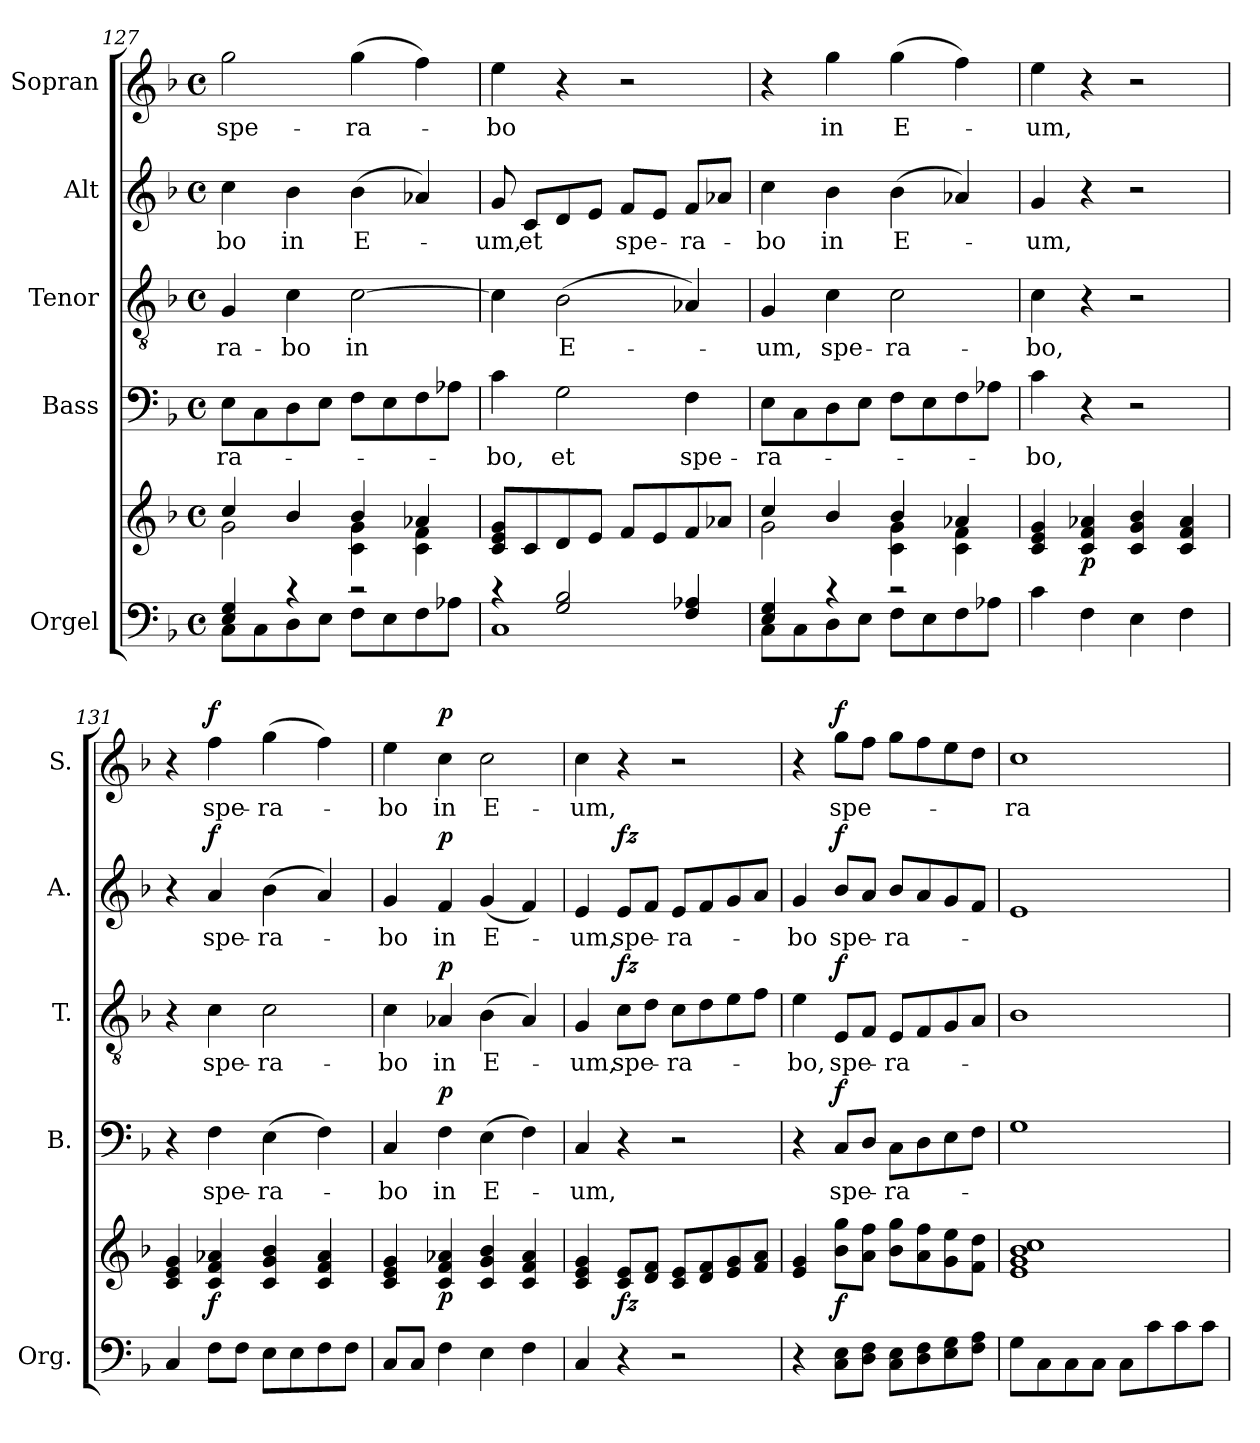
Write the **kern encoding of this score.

**kern	**kern	**dynam	**kern	**text	**dynam	**kern	**text	**dynam	**kern	**text	**dynam	**kern	**text	**dynam
*part5	*part5	*part5	*part4	*part4	*part4	*part3	*part3	*part3	*part2	*part2	*part2	*part1	*part1	*part1
*staff6	*staff5	*staff5/6	*staff4	*staff4	*staff4	*staff3	*staff3	*staff3	*staff2	*staff2	*staff2	*staff1	*staff1	*staff1
*I"Orgel	*	*	*I"Bass	*	*	*I"Tenor	*	*	*I"Alt	*	*	*I"Sopran	*	*
*I'Org.	*	*	*I'B.	*	*	*I'T.	*	*	*I'A.	*	*	*I'S.	*	*
*clefF4	*clefG2	*	*clefF4	*	*	*clefGv2	*	*	*clefG2	*	*	*clefG2	*	*
*k[b-]	*k[b-]	*	*k[b-]	*	*	*k[b-]	*	*	*k[b-]	*	*	*k[b-]	*	*
*F:	*F:	*	*F:	*	*	*F:	*	*	*F:	*	*	*F:	*	*
*M4/4	*M4/4	*	*M4/4	*	*	*M4/4	*	*	*M4/4	*	*	*M4/4	*	*
*met(c)	*met(c)	*	*met(c)	*	*	*met(c)	*	*	*met(c)	*	*	*met(c)	*	*
=127	=127	=127	=127	=127	=127	=127	=127	=127	=127	=127	=127	=127	=127	=127
*^	*^	*	*	*	*	*	*	*	*	*	*	*	*	*
!	!	!	!	!	!	!LO:LY:b	!	!	!LO:LY:b	!	!	!LO:LY:b	!	!	!LO:LY:b	!
4E/ 4G/	8C\L	4cc/	2g\	.	8E\L	-ra-	.	4G/	-ra-	.	4cc\	-bo	.	2gg\	spe-	.
.	8C\	.	.	.	8C\	.	.	.	.	.	.	.	.	.	.	.
!	!	!	!	!	!	!	!	!	!LO:LY:b	!	!	!LO:LY:b	!	!	!	!
4rc	8D\	4b-/	.	.	8D\	.	.	4c\	-bo	.	4b-\	in	.	.	.	.
.	8E\J	.	.	.	8E\J	.	.	.	.	.	.	.	.	.	.	.
!	!	!	!	!	!	!	!	!	!LO:LY:b	!	!	!LO:LY:b	!	!	!LO:LY:b	!
2rc	8F\L	4b-/	4c\ 4g\	.	8F\L	.	.	[2c\	in	.	(>4b-\	E-	.	(>4gg\	-ra-	.
.	8E\	.	.	.	8E\	.	.	.	.	.	.	.	.	.	.	.
.	8F\	4a-X/	4c\ 4f\	.	8F\	.	.	.	.	.	4a-X/)	.	.	4ff\)	.	.
.	8A-X\J	.	.	.	8A-X\J	.	.	.	.	.	.	.	.	.	.	.
*	*	*v	*v	*	*	*	*	*	*	*	*	*	*	*	*	*
!!LO:PB:g=z
=128	=128	=128	=128	=128	=128	=128	=128	=128	=128	=128	=128	=128	=128	=128	=128
!	!	!	!	!	!LO:LY:b	!	!	!	!	!	!LO:LY:b	!	!	!LO:LY:b	!
4rc	1C	8c/ 8e/ 8g/L	.	4c\	-bo,	.	4c\]	.	.	8g/	-um,	.	4ee\	-bo	.
!	!	!	!	!	!	!	!	!	!	!	!LO:LY:b	!	!	!	!
.	.	8c/	.	.	.	.	.	.	.	8c/L	et	.	.	.	.
!	!	!	!	!	!LO:LY:b	!	!	!LO:LY:b	!	!	!	!	!	!	!
2G/ 2B-/	.	8d/	.	2G\	et	.	(>2B-\	E-	.	8d/	.	.	4r	.	.
.	.	8e/J	.	.	.	.	.	.	.	8e/J	.	.	.	.	.
!	!	!	!	!	!	!	!	!	!	!	!LO:LY:b	!	!	!	!
.	.	8f/L	.	.	.	.	.	.	.	8f/L	spe-	.	2r	.	.
.	.	8e/	.	.	.	.	.	.	.	8e/J	.	.	.	.	.
!	!	!	!	!	!LO:LY:b	!	!	!	!	!	!LO:LY:b	!	!	!	!
4F/ 4A-X/	.	8f/	.	4F\	spe-	.	4A-X/)	.	.	8f/L	-ra-	.	.	.	.
.	.	8a-X/J	.	.	.	.	.	.	.	8a-X/J	.	.	.	.	.
=129	=129	=129	=129	=129	=129	=129	=129	=129	=129	=129	=129	=129	=129	=129	=129
*	*	*^	*	*	*	*	*	*	*	*	*	*	*	*	*
!	!	!	!	!	!	!LO:LY:b	!	!	!LO:LY:b	!	!	!LO:LY:b	!	!	!	!
4E/ 4G/	8C\L	4cc/	2g\	.	8E\L	-ra-	.	4G/	-um,	.	4cc\	-bo	.	4r	.	.
.	8C\	.	.	.	8C\	.	.	.	.	.	.	.	.	.	.	.
!	!	!	!	!	!	!	!	!	!LO:LY:b	!	!	!LO:LY:b	!	!	!LO:LY:b	!
4rc	8D\	4b-/	.	.	8D\	.	.	4c\	spe-	.	4b-\	in	.	4gg\	in	.
.	8E\J	.	.	.	8E\J	.	.	.	.	.	.	.	.	.	.	.
!	!	!	!	!	!	!	!	!	!LO:LY:b	!	!	!LO:LY:b	!	!	!LO:LY:b	!
2rc	8F\L	4b-/	4c\ 4g\	.	8F\L	.	.	2c\	-ra-	.	(>4b-\	E-	.	(>4gg\	E-	.
.	8E\	.	.	.	8E\	.	.	.	.	.	.	.	.	.	.	.
.	8F\	4a-X/	4c\ 4f\	.	8F\	.	.	.	.	.	4a-X/)	.	.	4ff\)	.	.
.	8A-X\J	.	.	.	8A-X\J	.	.	.	.	.	.	.	.	.	.	.
*	*	*v	*v	*	*	*	*	*	*	*	*	*	*	*	*	*
=130	=130	=130	=130	=130	=130	=130	=130	=130	=130	=130	=130	=130	=130	=130	=130
!	!	!	!	!	!LO:LY:b	!	!	!LO:LY:b	!	!	!LO:LY:b	!	!	!LO:LY:b	!
*v	*v	*	*	*	*	*	*	*	*	*	*	*	*	*	*
4c\	4c/ 4e/ 4g/	.	4c\	-bo,	.	4c\	-bo,	.	4g/	-um,	.	4ee\	-um,	.
!	!	!LO:DY:b	!	!	!	!	!	!	!	!	!	!	!	!
4F\	4c/ 4f/ 4a-X/	p	4r	.	.	4r	.	.	4r	.	.	4r	.	.
4E\	4c/ 4g/ 4b-/	.	2r	.	.	2r	.	.	2r	.	.	2r	.	.
4F\	4c/ 4f/ 4a-/	.	.	.	.	.	.	.	.	.	.	.	.	.
=131	=131	=131	=131	=131	=131	=131	=131	=131	=131	=131	=131	=131	=131	=131
4C/	4c/ 4e/ 4g/	.	4r	.	.	4r	.	.	4r	.	.	4r	.	.
!	!	!LO:DY:b	!	!LO:LY:b	!	!	!LO:LY:b	!	!	!LO:LY:b	!LO:DY:a	!	!LO:LY:b	!LO:DY:a
8F\L	4c/ 4f/ 4a-X/	f	4F\	spe-	.	4c\	spe-	.	4a/	spe-	f	4ff\	spe-	f
8F\J	.	.	.	.	.	.	.	.	.	.	.	.	.	.
!	!	!	!	!LO:LY:b	!	!	!LO:LY:b	!	!	!LO:LY:b	!	!	!LO:LY:b	!
8E\L	4c/ 4g/ 4b-/	.	(>4E\	-ra-	.	2c\	-ra-	.	(>4b-\	-ra-	.	(>4gg\	-ra-	.
8E\	.	.	.	.	.	.	.	.	.	.	.	.	.	.
8F\	4c/ 4f/ 4a-/	.	4F\)	.	.	.	.	.	4a/)	.	.	4ff\)	.	.
8F\J	.	.	.	.	.	.	.	.	.	.	.	.	.	.
=132	=132	=132	=132	=132	=132	=132	=132	=132	=132	=132	=132	=132	=132	=132
!	!	!	!	!LO:LY:b	!	!	!LO:LY:b	!	!	!LO:LY:b	!	!	!LO:LY:b	!
8C/L	4c/ 4e/ 4g/	.	4C/	-bo	.	4c\	-bo	.	4g/	-bo	.	4ee\	-bo	.
8C/J	.	.	.	.	.	.	.	.	.	.	.	.	.	.
!	!	!LO:DY:b	!	!LO:LY:b	!LO:DY:a	!	!LO:LY:b	!LO:DY:a	!	!LO:LY:b	!LO:DY:a	!	!LO:LY:b	!LO:DY:a
4F\	4c/ 4f/ 4a-X/	p	4F\	in	p	4A-X/	in	p	4f/	in	p	4cc\	in	p
!	!	!	!	!LO:LY:b	!	!	!LO:LY:b	!	!	!LO:LY:b	!	!	!LO:LY:b	!
4E\	4c/ 4g/ 4b-/	.	(>4E\	E-	.	(>4B-\	E-	.	(<4g/	E-	.	2cc\	E-	.
4F\	4c/ 4f/ 4a-/	.	4F\)	.	.	4A-/)	.	.	4f/)	.	.	.	.	.
!!LO:LB:g=z
=133	=133	=133	=133	=133	=133	=133	=133	=133	=133	=133	=133	=133	=133	=133
!	!	!	!	!LO:LY:b	!	!	!LO:LY:b	!	!	!LO:LY:b	!	!	!LO:LY:b	!
4C/	4c/ 4e/ 4g/	.	4C/	-um,	.	4G/	-um,	.	4e/	-um,	.	4cc\	-um,	.
!	!	!LO:DY:b	!	!	!	!	!LO:LY:b	!LO:DY:a	!	!LO:LY:b	!LO:DY:a	!	!	!
4r	8c/ 8e/L	fz	4r	.	.	8c\L	spe-	fz	8e/L	spe-	fz	4r	.	.
.	8d/ 8f/J	.	.	.	.	8d\J	.	.	8f/J	.	.	.	.	.
!	!	!	!	!	!	!	!LO:LY:b	!	!	!LO:LY:b	!	!	!	!
2r	8c/ 8e/L	.	2r	.	.	8c\L	-ra-	.	8e/L	-ra-	.	2r	.	.
.	8d/ 8f/	.	.	.	.	8d\	.	.	8f/	.	.	.	.	.
.	8e/ 8g/	.	.	.	.	8e\	.	.	8g/	.	.	.	.	.
.	8f/ 8a/J	.	.	.	.	8f\J	.	.	8a/J	.	.	.	.	.
=134	=134	=134	=134	=134	=134	=134	=134	=134	=134	=134	=134	=134	=134	=134
!	!	!	!	!	!	!	!LO:LY:b	!	!	!LO:LY:b	!	!	!	!
4r	4e/ 4g/	.	4r	.	.	4e\	-bo,	.	4g/	-bo	.	4r	.	.
!	!	!LO:DY:b	!	!LO:LY:b	!LO:DY:a	!	!LO:LY:b	!LO:DY:a	!	!LO:LY:b	!LO:DY:a	!	!LO:LY:b	!LO:DY:a
8C\ 8E\L	8b-\ 8gg\L	f	8C/L	spe-	f	8E/L	spe-	f	8b-/L	spe-	f	8gg\L	spe-	f
8D\ 8F\J	8a\ 8ff\J	.	8D/J	.	.	8F/J	.	.	8a/J	.	.	8ff\J	.	.
!	!	!	!	!LO:LY:b	!	!	!LO:LY:b	!	!	!LO:LY:b	!	!	!	!
8C\ 8E\L	8b-\ 8gg\L	.	8C\L	-ra-	.	8E/L	-ra-	.	8b-/L	-ra-	.	8gg\L	.	.
8D\ 8F\	8a\ 8ff\	.	8D\	.	.	8F/	.	.	8a/	.	.	8ff\	.	.
8E\ 8G\	8g\ 8ee\	.	8E\	.	.	8G/	.	.	8g/	.	.	8ee\	.	.
8F\ 8A\J	8f\ 8dd\J	.	8F\J	.	.	8A/J	.	.	8f/J	.	.	8dd\J	.	.
=135	=135	=135	=135	=135	=135	=135	=135	=135	=135	=135	=135	=135	=135	=135
!	!	!	!	!	!	!	!	!	!	!	!	!	!LO:LY:b	!
8G\L	1e 1g 1b- 1cc	.	1G	.	.	1B-	.	.	1e	.	.	1cc	-ra-	.
8C\	.	.	.	.	.	.	.	.	.	.	.	.	.	.
8C\	.	.	.	.	.	.	.	.	.	.	.	.	.	.
8C\J	.	.	.	.	.	.	.	.	.	.	.	.	.	.
8C\L	.	.	.	.	.	.	.	.	.	.	.	.	.	.
8c\	.	.	.	.	.	.	.	.	.	.	.	.	.	.
8c\	.	.	.	.	.	.	.	.	.	.	.	.	.	.
8c\J	.	.	.	.	.	.	.	.	.	.	.	.	.	.
=	=	=	=	=	=	=	=	=	=	=	=	=	=	=
*-	*-	*-	*-	*-	*-	*-	*-	*-	*-	*-	*-	*-	*-	*-
